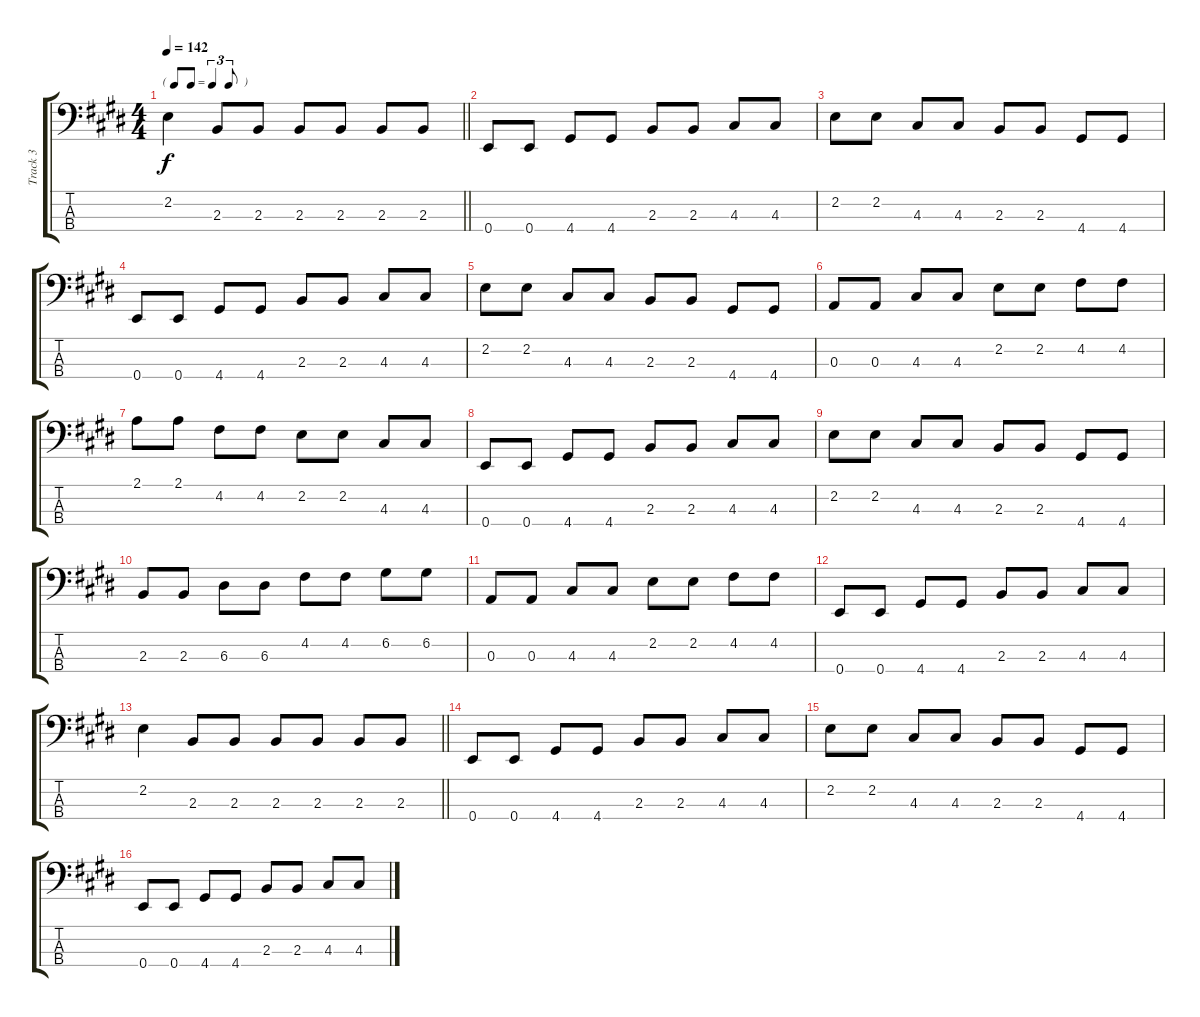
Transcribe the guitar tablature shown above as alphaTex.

\track ("Track 3" "Track 3") {instrument electricbassfinger}
\staff {score tabs}
\tuning (G2 D2 A1 E1) {hide}
\ts (4 4)
\tf triplet8th
\tempo 142
\clef f4
\barLineRight lightlight
\ks e
2.2.4{dy f} 2.3.8 2.3.8 2.3.8 2.3.8 2.3.8 2.3.8 |
0.4.8 0.4.8 4.4.8 4.4.8 2.3.8 2.3.8 4.3.8 4.3.8 |
2.2.8 2.2.8 4.3.8 4.3.8 2.3.8 2.3.8 4.4.8 4.4.8 |
0.4.8 0.4.8 4.4.8 4.4.8 2.3.8 2.3.8 4.3.8 4.3.8 |
2.2.8 2.2.8 4.3.8 4.3.8 2.3.8 2.3.8 4.4.8 4.4.8 |
0.3.8 0.3.8 4.3.8 4.3.8 2.2.8 2.2.8 4.2.8 4.2.8 |
2.1.8 2.1.8 4.2.8 4.2.8 2.2.8 2.2.8 4.3.8 4.3.8 |
0.4.8 0.4.8 4.4.8 4.4.8 2.3.8 2.3.8 4.3.8 4.3.8 |
2.2.8 2.2.8 4.3.8 4.3.8 2.3.8 2.3.8 4.4.8 4.4.8 |
2.3.8 2.3.8 6.3.8 6.3.8 4.2.8 4.2.8 6.2.8 6.2.8 |
0.3.8 0.3.8 4.3.8 4.3.8 2.2.8 2.2.8 4.2.8 4.2.8 |
0.4.8 0.4.8 4.4.8 4.4.8 2.3.8 2.3.8 4.3.8 4.3.8 |
\barLineRight lightlight
2.2.4 2.3.8 2.3.8 2.3.8 2.3.8 2.3.8 2.3.8 |
0.4.8 0.4.8 4.4.8 4.4.8 2.3.8 2.3.8 4.3.8 4.3.8 |
2.2.8 2.2.8 4.3.8 4.3.8 2.3.8 2.3.8 4.4.8 4.4.8 |
0.4.8 0.4.8 4.4.8 4.4.8 2.3.8 2.3.8 4.3.8 4.3.8
